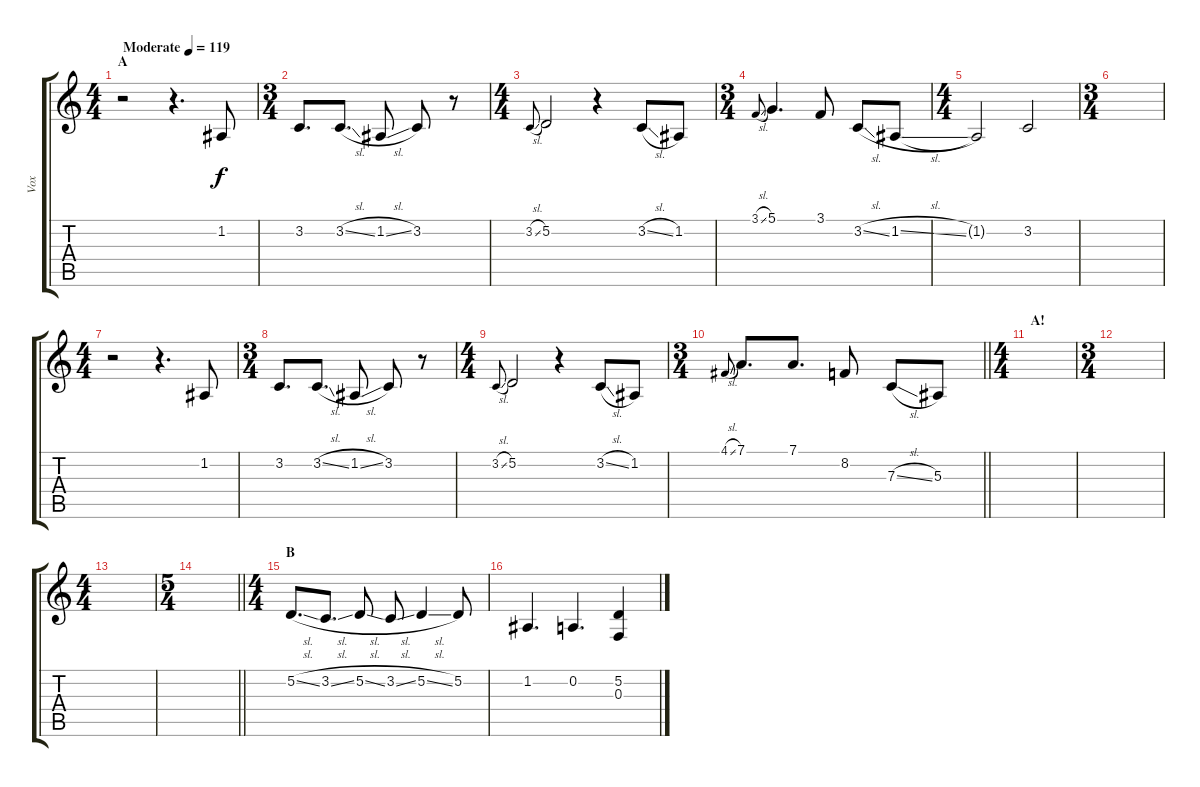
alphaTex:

\track ("Vox" "Vox") {instrument lead2sawtooth}
\staff {score tabs}
\tuning (D4 A3 F3 C3 G2 C2) {hide}
\ts (4 4)
\section ("" "A")
\tempo (119 "Moderate")
\clef g2
\ks c
r.2{dy f instrument lead2sawtooth} r.4{d} 1.2.8 |
\ts (3 4)
3.2.8{d} 3.2{sl}.8{d} 1.2{sl}.8 3.2.8 r.8 |
\ts (4 4)
3.2{sl}.8{gr onbeat} 5.2.2 r.4 3.2{sl}.8 1.2.8 |
\ts (3 4)
3.1{sl}.8{gr onbeat} 5.1.4{d} 3.1.8 3.2{sl}.8 1.2{sl}.8 |
\ts (4 4)
1.2{t}.2 3.2.2 |
\ts (3 4)
|
\ts (4 4)
r.2 r.4{d} 1.2.8 |
\ts (3 4)
3.2.8{d} 3.2{sl}.8{d} 1.2{sl}.8 3.2.8 r.8 |
\ts (4 4)
3.2{sl}.8{gr onbeat} 5.2.2 r.4 3.2{sl}.8 1.2.8 |
\ts (3 4)
\barLineRight lightlight
4.1{sl}.8{gr onbeat} 7.1.8{d} 7.1.8{d} 8.2.8 7.3{sl}.8 5.3.8 |
\ts (4 4)
\section ("" "A!")
|
\ts (3 4)
|
\ts (4 4)
|
\ts (5 4)
\barLineRight lightlight
|
\ts (4 4)
\section ("" "B")
5.2{sl}.8{d} 3.2{sl}.8{d} 5.2{sl}.8 3.2{sl}.8 5.2{sl}.4 5.2.8 |
1.2.4{d} 0.2.4{d} (5.2 0.3).4
